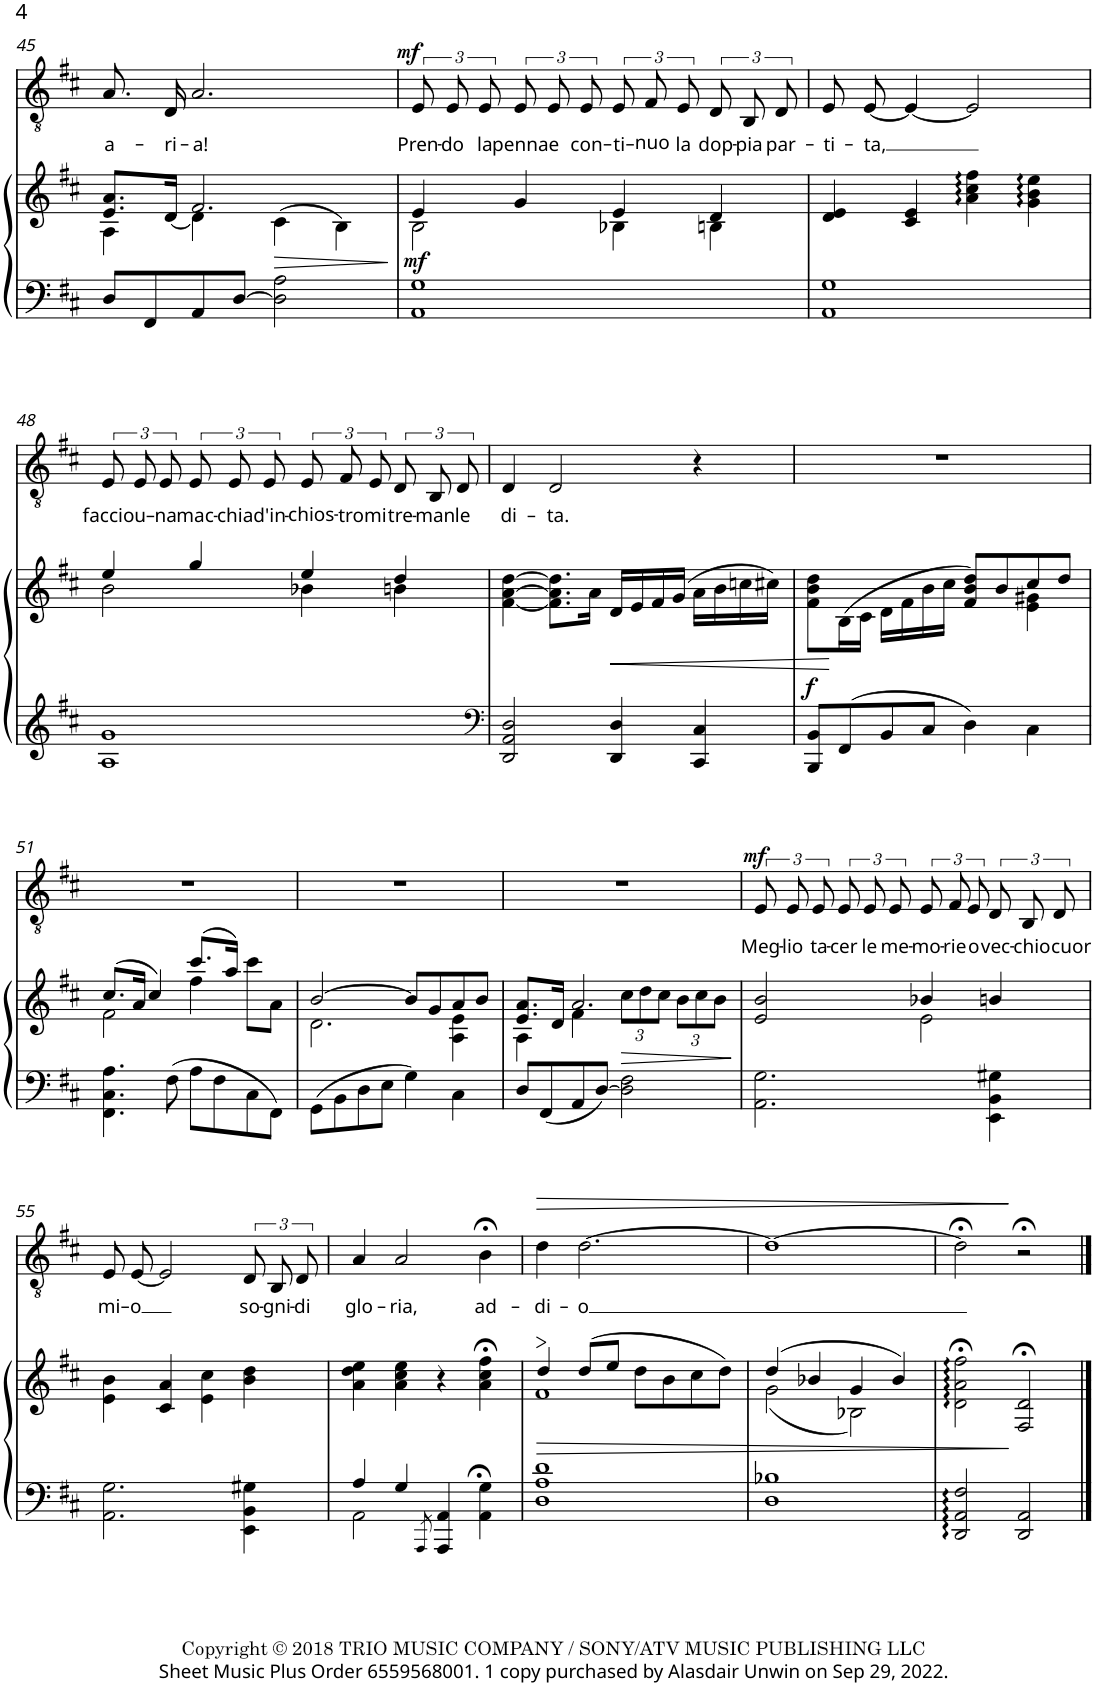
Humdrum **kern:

**kern	**kern	**dynam	**kern	**text	**dynam
*part2	*part2	*part2	*part1	*part1	*part1
*staff3	*staff2	*staff2/3	*staff1	*staff1	*staff1
*I"Piano	*	*	*I"Tenor	*	*
*I'Pno	*	*	*	*	*
!!LO:PB:g=z
*clefF4	*clefG2	*	*clefGv2	*	*
*k[f#c#]	*k[f#c#]	*	*k[f#c#]	*	*
*M4/4	*M4/4	*	*M4/4	*	*
=45	=45	=45	=45	=45	=45
*	*^	*	*	*	*
!	!	!	!	!	!LO:LY:b	!
8D/L	8.e/ 8.a/L	4A\	.	8.A/L	a-	.
8FF#/	.	.	.	.	.	.
!	!	!	!	!	!LO:LY:b	!
.	[<16d/Jk	.	.	16D/Jk	-ri-	.
!	!	!	!	!	!LO:LY:b	!
8AA/	2.f#/	4d\]	.	2.A/	-a!	.
[8D/J	.	.	.	.	.	.
2D\] 2A\	.	(>4c#\	.	.	.	.
.	.	4B\)	.	.	.	.
=46	=46	=46	=46	=46	=46	=46
!	!	!	!LO:DY:a=2	!	!LO:LY:b	!LO:DY:a
1AA 1G	4e/	2B\	mf	12E/L	Pren-	mf
!	!	!	!	!	!LO:LY:b	!
.	.	.	.	12E/	-do	.
!	!	!	!	!	!LO:LY:b	!
.	.	.	.	12E/J	la	.
!	!	!	!	!	!LO:LY:b	!
.	4g/	.	.	12E/L	penna	.
!	!	!	!	!	!LO:LY:b	!
.	.	.	.	12E/	e	.
!	!	!	!	!	!LO:LY:b	!
.	.	.	.	12E/J	con-	.
!	!	!	!	!	!LO:LY:b	!
.	4e/	4B-X\	.	12E/L	-ti-	.
!	!	!	!	!	!LO:LY:b	!
.	.	.	.	12F#/	-nuo	.
!	!	!	!	!	!LO:LY:b	!
.	.	.	.	12E/J	la	.
!	!	!	!	!	!LO:LY:b	!
.	4d/	4Bn\	.	12D/L	dop-	.
!	!	!	!	!	!LO:LY:b	!
.	.	.	.	12BB/	-pia	.
!	!	!	!	!	!LO:LY:b	!
.	.	.	.	12D/J	par-	.
*	*v	*v	*	*	*	*
=47	=47	=47	=47	=47	=47
!	!	!	!	!LO:LY:b	!
1AA 1G	4d/ 4e/	.	8E/L	-ti-	.
!	!	!	!	!LO:LY:b	!
.	.	.	[8E/J	-ta,	.
.	4c#/ 4e/	.	4E/_	.	.
.	4a\ 4cc#\ 4ff#\	.	2E/]	.	.
.	4g\ 4b\ 4ee\	.	.	.	.
!!LO:LB:g=z
=48	=48	=48	=48	=48	=48
*clefG2	*	*	*	*	*
*	*^	*	*	*	*
!	!	!	!	!	!LO:LY:b	!
1A 1g	4ee/	2b\	.	12E/L	faccio	.
!	!	!	!	!	!LO:LY:b	!
.	.	.	.	12E/	u-	.
!	!	!	!	!	!LO:LY:b	!
.	.	.	.	12E/J	-na	.
!	!	!	!	!	!LO:LY:b	!
.	4gg/	.	.	12E/L	mac-	.
!	!	!	!	!	!LO:LY:b	!
.	.	.	.	12E/	-chia	.
!	!	!	!	!	!LO:LY:b	!
.	.	.	.	12E/J	d'in-	.
!	!	!	!	!	!LO:LY:b	!
.	4ee/	4b-X\	.	12E/L	-chios-	.
!	!	!	!	!	!LO:LY:b	!
.	.	.	.	12F#/	-tro	.
!	!	!	!	!	!LO:LY:b	!
.	.	.	.	12E/J	mi	.
!	!	!	!	!	!LO:LY:b	!
.	4dd/	4bn\	.	12D/L	tre-	.
!	!	!	!	!	!LO:LY:b	!
.	.	.	.	12BB/	-man	.
!	!	!	!	!	!LO:LY:b	!
.	.	.	.	12D/J	le	.
*	*v	*v	*	*	*	*
=49	=49	=49	=49	=49	=49
*clefF4	*	*	*	*	*
!	!	!	!	!LO:LY:b	!
2DD/ 2AA/ 2D/	[4f#\ [4a\ [4dd\	.	4D/	di-	.
!	!	!	!	!LO:LY:b	!
.	8.f#\] 8.a\] 8.dd\]L	.	2D/	-ta.	.
.	16a\Jk	.	.	.	.
!	!	!LO:HP:b	!	!	!
4DD/ 4D/	16d/LL	<	.	.	.
.	16e/	.	.	.	.
.	16f#/	.	.	.	.
.	(16g/JJ	.	.	.	.
4CC#/ 4C#/	16a\LL	.	4r	.	.
.	16b\	.	.	.	.
.	16ccn\	.	.	.	.
.	16cc#X\JJ)	.	.	.	.
=50	=50	=50	=50	=50	=50
*	*^	*	*	*	*
!	!	!	!LO:DY:a=2	!	!	!
8BBB/ 8BB/L	2ryy	8f#\ 8b\ 8dd\L	f	1r	.	.
8FF#/	.	(>16B\L	[	.	.	.
.	.	16c#\JJ	.	.	.	.
8BB/	.	16d\LL	.	.	.	.
.	.	16f#\	.	.	.	.
8C#/J	.	16b\	.	.	.	.
.	.	16cc#\JJ	.	.	.	.
4D\)	(8f#/ 8b/ 8dd/L	4ryy	.	.	.	.
.	8b/	.	.	.	.	.
4C#\	8cc#/	4e\ 4g#X\	.	.	.	.
.	8dd/J	.	.	.	.	.
!!LO:LB:g=z
=51	=51	=51	=51	=51	=51	=51
4.FF#\ 4.C#\ 4.A\	(8.cc#/L	2f#\	.	1r	.	.
.	16a/Jk	.	.	.	.	.
.	4cc#/)	.	.	.	.	.
8F#\	.	.	.	.	.	.
8A\L	(8.ccc#/L	4ff#\	.	.	.	.
8F#\	.	.	.	.	.	.
.	16aa/Jk)	.	.	.	.	.
8C#\	4ryy	8ccc#\L	.	.	.	.
8FF#\J	.	8a\J	.	.	.	.
=52	=52	=52	=52	=52	=52	=52
8GG\L	[2b/	2.d\	.	1r	.	.
8BB\	.	.	.	.	.	.
8D\	.	.	.	.	.	.
8E\J	.	.	.	.	.	.
4G\	8b/L]	.	.	.	.	.
.	8g/	.	.	.	.	.
4C#\	8a/	4A\ 4e\	.	.	.	.
.	8b/J	.	.	.	.	.
=53	=53	=53	=53	=53	=53	=53
8D/L	8.e/ 8.a/L	4A\	.	1r	.	.
8FF#/	.	.	.	.	.	.
.	16d/Jk	.	.	.	.	.
8AA/	2.a/	4f#\	.	.	.	.
[8D/J	.	.	.	.	.	.
*	*	*Xbrackettup	*	*	*	*
!	!	!	!LO:HP:b	!	!	!
2D\] 2F#\	.	12cc#\L	>	.	.	.
.	.	12dd\	.	.	.	.
.	.	12cc#\J	.	.	.	.
.	.	12b\L	.	.	.	.
.	.	12cc#\	.	.	.	.
.	.	12b\J	.	.	.	.
=54	=54	=54	=54	=54	=54	=54
!	!	!	!	!	!LO:LY:b	!LO:DY:a
2.AA\ 2.G\	2e/ 2b/	2ryy	.	12E/L	Meg-	mf
!	!	!	!	!	!LO:LY:b	!
.	.	.	.	12E/	-lio	.
!	!	!	!	!	!LO:LY:b	!
.	.	.	.	12E/J	ta-	.
!	!	!	!	!	!LO:LY:b	!
.	.	.	.	12E/L	-cer	.
!	!	!	!	!	!LO:LY:b	!
.	.	.	.	12E/	le	.
!	!	!	!	!	!LO:LY:b	!
.	.	.	.	12E/J	me-	.
!	!	!	!	!	!LO:LY:b	!
.	4b-X/	2e\	.	12E/L	-mo-	.
!	!	!	!	!	!LO:LY:b	!
.	.	.	.	12F#/	-rie	.
!	!	!	!	!	!LO:LY:b	!
.	.	.	.	12E/J	o	.
!	!	!	!	!	!LO:LY:b	!
4EE\ 4BB\ 4G#X\	4bn/	.	.	12D/L	vec-	.
!	!	!	!	!	!LO:LY:b	!
.	.	.	.	12BB/	-chio	.
!	!	!	!	!	!LO:LY:b	!
.	.	.	.	12D/J	cuor	.
*	*v	*v	*	*	*	*
!!LO:LB:g=z
=55	=55	=55	=55	=55	=55
!	!	!	!	!LO:LY:b	!
2.AA\ 2.G\	4e\ 4b\	.	8E/L	mi-	.
!	!	!	!	!LO:LY:b	!
.	.	.	[8E/J	-o	.
.	4c#/ 4a/	.	2E/]	.	.
.	4e\ 4cc#\	.	.	.	.
!	!	!	!	!LO:LY:b	!
4EE\ 4BB\ 4G#X\	4b\ 4dd\	.	12D/L	so-	.
!	!	!	!	!LO:LY:b	!
.	.	.	12BB/	-gni-	.
!	!	!	!	!LO:LY:b	!
.	.	.	12D/J	-di	.
=56	=56	=56	=56	=56	=56
*^	*	*	*	*	*
!	!	!	!	!	!LO:LY:b	!
4A/	2AA\	4a\ 4dd\ 4ee\	.	4A/	glo-	.
!	!	!	!	!	!LO:LY:b	!
4G/	.	4a\ 4cc#\ 4ee\	.	2A/	-ria,	.
8qAAA/	.	.	.	.	.	.
4AAA/ 4AA/	2ryy	4r	.	.	.	.
!	!	!	!	!	!LO:LY:b	!
4AA\ 4G\	.	4a\;< 4cc#\;< 4ff#\;<	.	4B;<\	ad-	.
*v	*v	*	*	*	*	*
.	.	]	.	.	.
=57	=57	=57	=57	=57	=57
!	!	!LO:HP:b	!	!LO:LY:b	!LO:HP:b
*	*^	*	*	*	*
1D 1A 1d	4dd/	1f#	>	4d\	-di-	>
!	!	!	!	!	!LO:LY:b	!
.	(8dd/L	.	.	[2.d\	-o	.
.	8ee/J	.	.	.	.	.
.	8dd\L	.	.	.	.	.
.	8b\	.	.	.	.	.
.	8cc#\	.	.	.	.	.
.	8dd\J)	.	.	.	.	.
=58	=58	=58	=58	=58	=58	=58
1D 1B-X	(4dd/	(2g\	.	1d_	.	.
.	4b-X/	.	.	.	.	.
.	4g/	2B-X\)	.	.	.	.
.	4b-/)	.	.	.	.	.
*	*v	*v	*	*	*	*
=59	=59	=59	=59	=59	=59
2DD/ 2AA/ 2F#/	2d\;< 2a\;< 2ff#\;<	.	2d;<\]	.	.
2DD/ 2AA/	2F#/;< 2d/;<	]	2r;<	.	]
==	==	==	==	==	==
*-	*-	*-	*-	*-	*-
